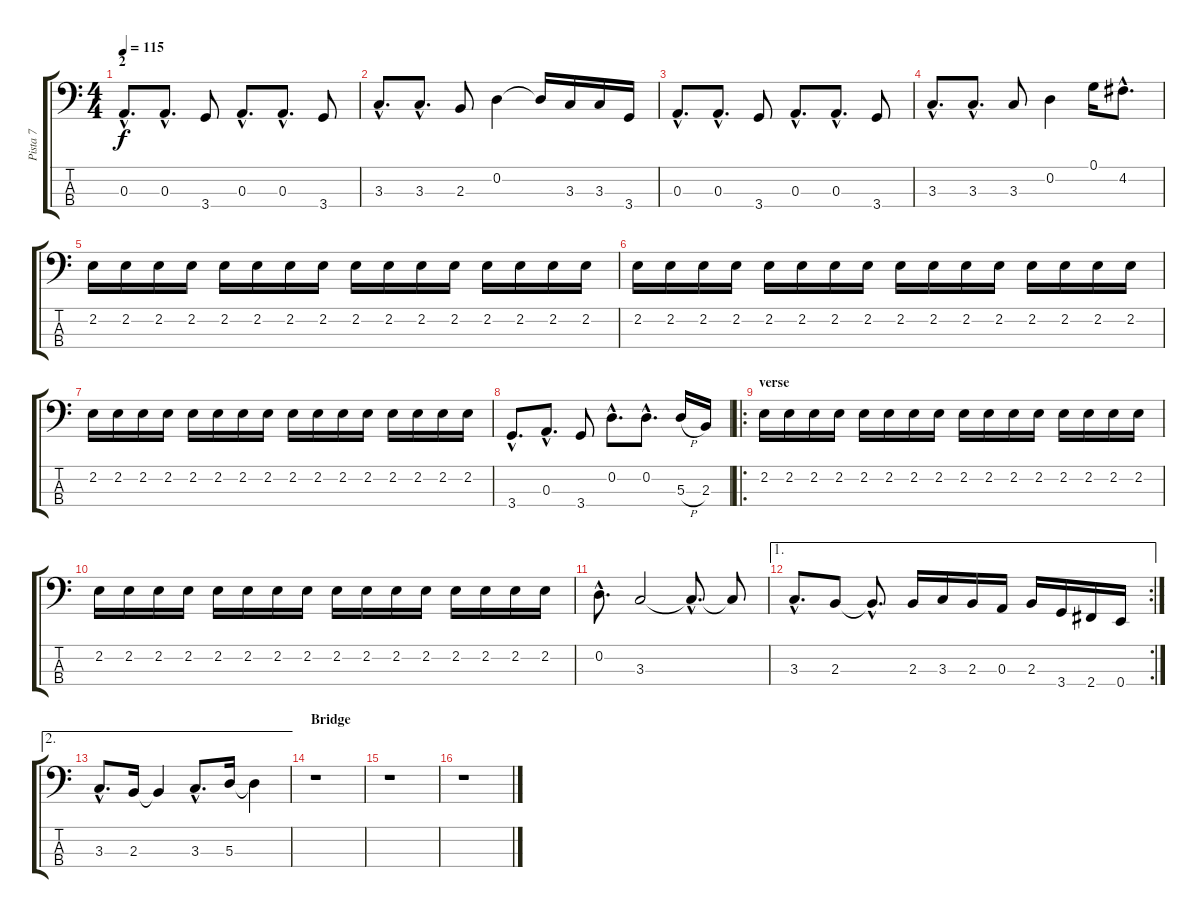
\track ("Pista 7" "Pista 7") {instrument electricbassfinger}
\staff {score tabs}
\tuning (G2 D2 A1 E1) {hide}
\ts (4 4)
\section ("" "2")
\tempo 115
\clef f4
\ks c
0.3{hac}.8{d dy f} 0.3{hac}.8{d} 3.4.8 0.3{hac}.8{d} 0.3{hac}.8{d} 3.4.8 |
3.3{hac}.8{d} 3.3{hac}.8{d} 2.3.8 0.2.4 0.2{t}.16 3.3.16 3.3.16 3.4.16 |
0.3{hac}.8{d} 0.3{hac}.8{d} 3.4.8 0.3{hac}.8{d} 0.3{hac}.8{d} 3.4.8 |
3.3{hac}.8{d} 3.3{hac}.8{d} 3.3.8 0.2.4 0.1.16 4.2{hac}.8{d} |
\section ("" "")
2.2.16 2.2.16 2.2.16 2.2.16 2.2.16 2.2.16 2.2.16 2.2.16 2.2.16 2.2.16 2.2.16 2.2.16 2.2.16 2.2.16 2.2.16 2.2.16 |
2.2.16 2.2.16 2.2.16 2.2.16 2.2.16 2.2.16 2.2.16 2.2.16 2.2.16 2.2.16 2.2.16 2.2.16 2.2.16 2.2.16 2.2.16 2.2.16 |
2.2.16 2.2.16 2.2.16 2.2.16 2.2.16 2.2.16 2.2.16 2.2.16 2.2.16 2.2.16 2.2.16 2.2.16 2.2.16 2.2.16 2.2.16 2.2.16 |
3.4{hac}.8{d} 0.3{hac}.8{d} 3.4.8 0.2{hac}.8{d} 0.2{hac}.8{d} 5.3{h}.16 2.3.16 |
\ro
\section ("" "verse")
2.2.16 2.2.16 2.2.16 2.2.16 2.2.16 2.2.16 2.2.16 2.2.16 2.2.16 2.2.16 2.2.16 2.2.16 2.2.16 2.2.16 2.2.16 2.2.16 |
2.2.16 2.2.16 2.2.16 2.2.16 2.2.16 2.2.16 2.2.16 2.2.16 2.2.16 2.2.16 2.2.16 2.2.16 2.2.16 2.2.16 2.2.16 2.2.16 |
0.2{hac}.8{d} 3.3.2 3.3{hac t}.8{d} 3.3{t}.8 |
\ae 1
\rc 2
3.3{hac}.8{d} 2.3.8 2.3{hac t}.8{d} 2.3.16 3.3.16 2.3.16 0.3.16 2.3.16 3.4.16 2.4.16 0.4.16 |
\ae 2
3.3{hac}.8{d} 2.3.16 2.3{t}.4 3.3{hac}.8{d} 5.3.16 5.3{t}.4 |
\section ("" "Bridge")
r.1 |
r.1 |
r.1
